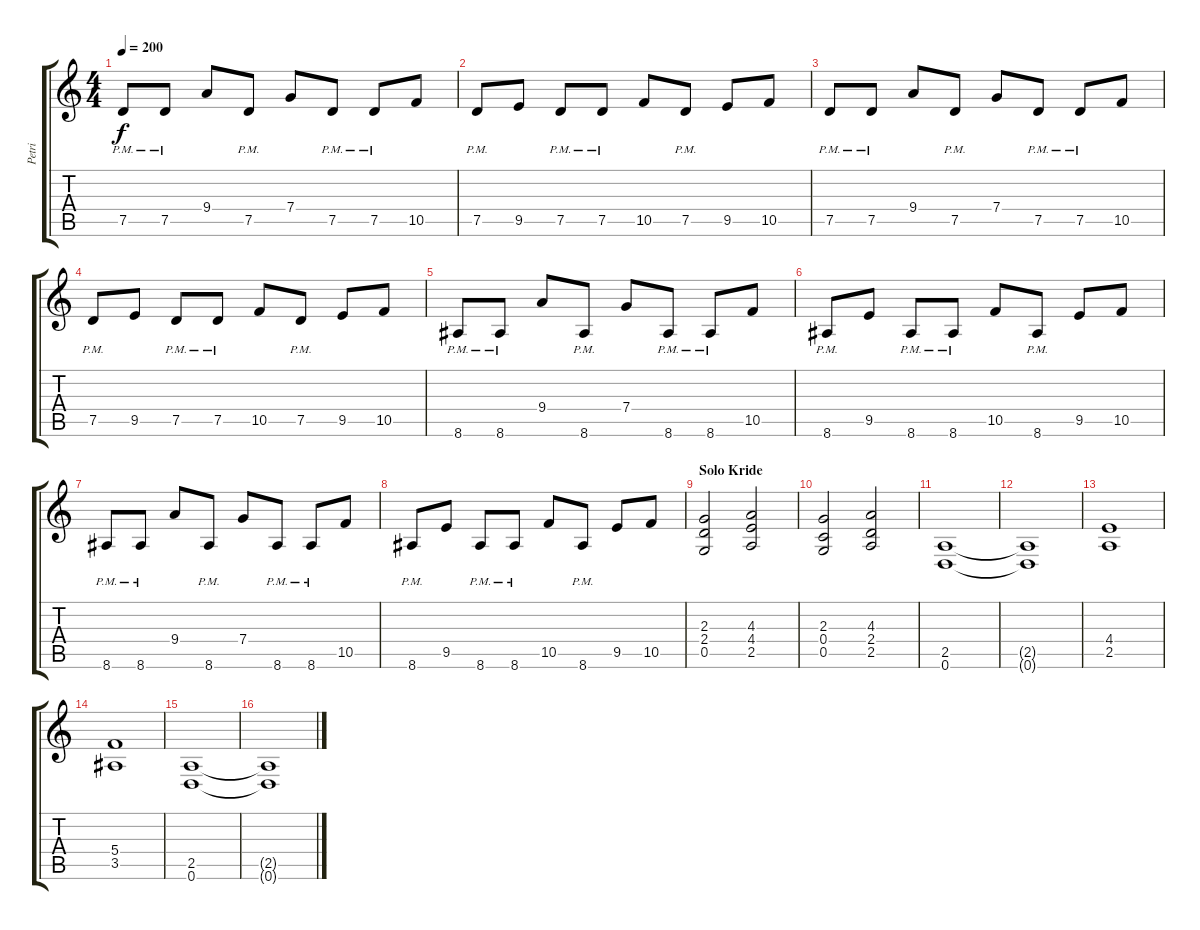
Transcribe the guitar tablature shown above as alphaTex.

\track ("Petri" "Petri") {instrument distortionguitar}
\staff {score tabs}
\tuning (D4 A3 F3 C3 G2 D2) {hide}
\ts (4 4)
\tempo 200
\clef g2
\ks c
7.5{pm}.8{dy f} 7.5{pm}.8 9.4.8 7.5{pm}.8 7.4.8 7.5{pm}.8 7.5{pm}.8 10.5.8 |
7.5{pm}.8 9.5.8 7.5{pm}.8 7.5{pm}.8 10.5.8 7.5{pm}.8 9.5.8 10.5.8 |
7.5{pm}.8 7.5{pm}.8 9.4.8 7.5{pm}.8 7.4.8 7.5{pm}.8 7.5{pm}.8 10.5.8 |
7.5{pm}.8 9.5.8 7.5{pm}.8 7.5{pm}.8 10.5.8 7.5{pm}.8 9.5.8 10.5.8 |
8.6{pm}.8 8.6{pm}.8 9.4.8 8.6{pm}.8 7.4.8 8.6{pm}.8 8.6{pm}.8 10.5.8 |
8.6{pm}.8 9.5.8 8.6{pm}.8 8.6{pm}.8 10.5.8 8.6{pm}.8 9.5.8 10.5.8 |
8.6{pm}.8 8.6{pm}.8 9.4.8 8.6{pm}.8 7.4.8 8.6{pm}.8 8.6{pm}.8 10.5.8 |
8.6{pm}.8 9.5.8 8.6{pm}.8 8.6{pm}.8 10.5.8 8.6{pm}.8 9.5.8 10.5.8 |
\section ("" "Solo Kride")
(2.3 2.4 0.5).2 (4.3 4.4 2.5).2 |
(2.3 0.4 0.5).2 (4.3 2.4 2.5).2 |
(2.5 0.6).1 |
(2.5{t} 0.6{t}).1 |
(4.4 2.5).1 |
(5.4 3.5).1 |
(2.5 0.6).1 |
(2.5{t} 0.6{t}).1
